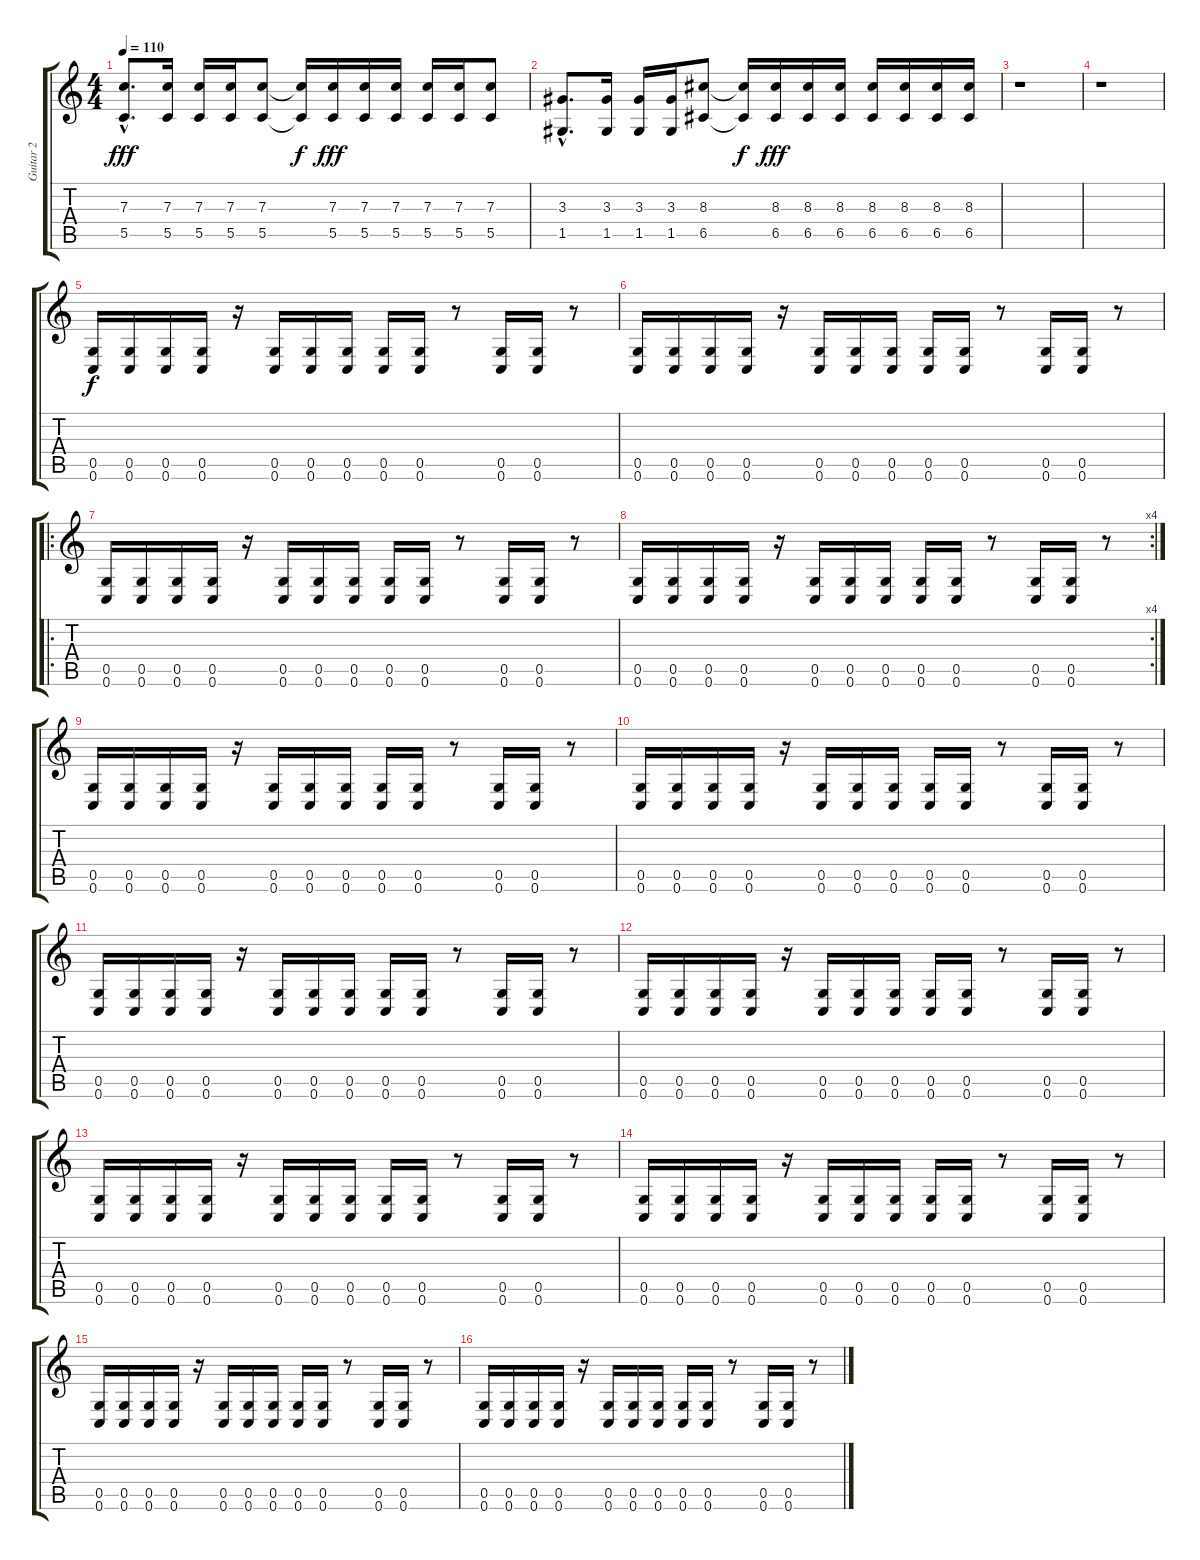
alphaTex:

\track ("Guitar 2" "Guitar 2") {instrument overdrivenguitar}
\staff {score tabs}
\tuning (D4 A3 F3 C3 G2 C2) {hide}
\ts (4 4)
\tempo 110
\clef g2
\ks c
(7.3{hac} 5.5{hac}).8{d dy fff} (7.3 5.5).16 (7.3 5.5).16 (7.3 5.5).16 (7.3 5.5).8 (7.3{t} 5.5{t}).16{dy f} (7.3 5.5).16{dy fff} (7.3 5.5).16 (7.3 5.5).16 (7.3 5.5).16 (7.3 5.5).16 (7.3 5.5).8 |
(3.3{hac} 1.5{hac}).8{d} (3.3 1.5).16 (3.3 1.5).16 (3.3 1.5).16 (8.3 6.5).8 (8.3{t} 6.5{t}).16{dy f} (8.3 6.5).16{dy fff} (8.3 6.5).16 (8.3 6.5).16 (8.3 6.5).16 (8.3 6.5).16 (8.3 6.5).16 (8.3 6.5).16 |
r.1 |
r.1 |
(0.5 0.6).16{dy f} (0.5 0.6).16 (0.5 0.6).16 (0.5 0.6).16 r.16 (0.5 0.6).16 (0.5 0.6).16 (0.5 0.6).16 (0.5 0.6).16 (0.5 0.6).16 r.8 (0.5 0.6).16 (0.5 0.6).16 r.8 |
(0.5 0.6).16 (0.5 0.6).16 (0.5 0.6).16 (0.5 0.6).16 r.16 (0.5 0.6).16 (0.5 0.6).16 (0.5 0.6).16 (0.5 0.6).16 (0.5 0.6).16 r.8 (0.5 0.6).16 (0.5 0.6).16 r.8 |
\ro
(0.5 0.6).16 (0.5 0.6).16 (0.5 0.6).16 (0.5 0.6).16 r.16 (0.5 0.6).16 (0.5 0.6).16 (0.5 0.6).16 (0.5 0.6).16 (0.5 0.6).16 r.8 (0.5 0.6).16 (0.5 0.6).16 r.8 |
\rc 4
(0.5 0.6).16 (0.5 0.6).16 (0.5 0.6).16 (0.5 0.6).16 r.16 (0.5 0.6).16 (0.5 0.6).16 (0.5 0.6).16 (0.5 0.6).16 (0.5 0.6).16 r.8 (0.5 0.6).16 (0.5 0.6).16 r.8 |
(0.5 0.6).16 (0.5 0.6).16 (0.5 0.6).16 (0.5 0.6).16 r.16 (0.5 0.6).16 (0.5 0.6).16 (0.5 0.6).16 (0.5 0.6).16 (0.5 0.6).16 r.8 (0.5 0.6).16 (0.5 0.6).16 r.8 |
(0.5 0.6).16 (0.5 0.6).16 (0.5 0.6).16 (0.5 0.6).16 r.16 (0.5 0.6).16 (0.5 0.6).16 (0.5 0.6).16 (0.5 0.6).16 (0.5 0.6).16 r.8 (0.5 0.6).16 (0.5 0.6).16 r.8 |
(0.5 0.6).16 (0.5 0.6).16 (0.5 0.6).16 (0.5 0.6).16 r.16 (0.5 0.6).16 (0.5 0.6).16 (0.5 0.6).16 (0.5 0.6).16 (0.5 0.6).16 r.8 (0.5 0.6).16 (0.5 0.6).16 r.8 |
(0.5 0.6).16 (0.5 0.6).16 (0.5 0.6).16 (0.5 0.6).16 r.16 (0.5 0.6).16 (0.5 0.6).16 (0.5 0.6).16 (0.5 0.6).16 (0.5 0.6).16 r.8 (0.5 0.6).16 (0.5 0.6).16 r.8 |
(0.5 0.6).16 (0.5 0.6).16 (0.5 0.6).16 (0.5 0.6).16 r.16 (0.5 0.6).16 (0.5 0.6).16 (0.5 0.6).16 (0.5 0.6).16 (0.5 0.6).16 r.8 (0.5 0.6).16 (0.5 0.6).16 r.8 |
(0.5 0.6).16 (0.5 0.6).16 (0.5 0.6).16 (0.5 0.6).16 r.16 (0.5 0.6).16 (0.5 0.6).16 (0.5 0.6).16 (0.5 0.6).16 (0.5 0.6).16 r.8 (0.5 0.6).16 (0.5 0.6).16 r.8 |
(0.5 0.6).16 (0.5 0.6).16 (0.5 0.6).16 (0.5 0.6).16 r.16 (0.5 0.6).16 (0.5 0.6).16 (0.5 0.6).16 (0.5 0.6).16 (0.5 0.6).16 r.8 (0.5 0.6).16 (0.5 0.6).16 r.8 |
(0.5 0.6).16 (0.5 0.6).16 (0.5 0.6).16 (0.5 0.6).16 r.16 (0.5 0.6).16 (0.5 0.6).16 (0.5 0.6).16 (0.5 0.6).16 (0.5 0.6).16 r.8 (0.5 0.6).16 (0.5 0.6).16 r.8
